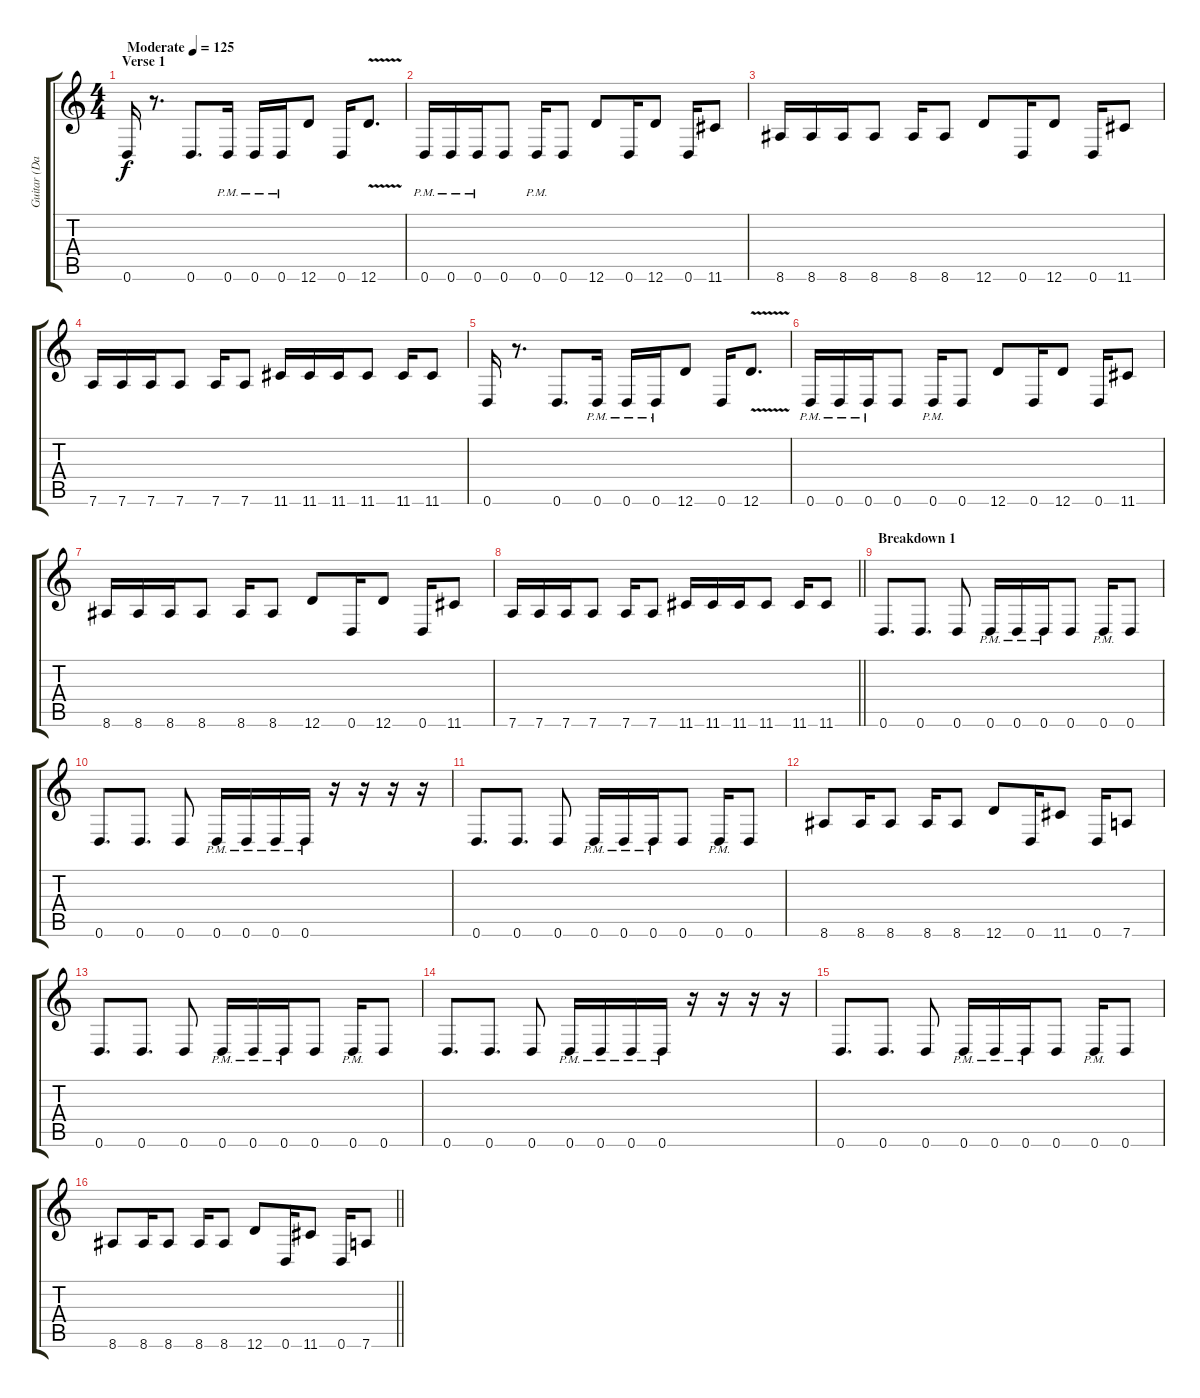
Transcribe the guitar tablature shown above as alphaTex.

\track ("Guitar (Dani)" "Guitar (Da") {instrument distortionguitar}
\staff {score tabs}
\tuning (E4 B3 G3 D3 A2 D2) {hide}
\ts (4 4)
\section ("" "Verse 1")
\tempo (125 "Moderate")
\clef g2
\ks c
0.6.16{dy f instrument distortionguitar} r.8{d} 0.6.8{d} 0.6{pm}.16 0.6{pm}.16 0.6{pm}.16 12.6.8 0.6.16 12.6{v}.8{d} |
0.6{pm}.16 0.6{pm}.16 0.6{pm}.16 0.6.8 0.6{pm}.16 0.6.8 12.6.8 0.6.16 12.6.8 0.6.16 11.6.8 |
8.6.16 8.6.16 8.6.16 8.6.8 8.6.16 8.6.8 12.6.8 0.6.16 12.6.8 0.6.16 11.6.8 |
7.6.16 7.6.16 7.6.16 7.6.8 7.6.16 7.6.8 11.6.16 11.6.16 11.6.16 11.6.8 11.6.16 11.6.8 |
0.6.16 r.8{d} 0.6.8{d} 0.6{pm}.16 0.6{pm}.16 0.6{pm}.16 12.6.8 0.6.16 12.6{v}.8{d} |
0.6{pm}.16 0.6{pm}.16 0.6{pm}.16 0.6.8 0.6{pm}.16 0.6.8 12.6.8 0.6.16 12.6.8 0.6.16 11.6.8 |
8.6.16 8.6.16 8.6.16 8.6.8 8.6.16 8.6.8 12.6.8 0.6.16 12.6.8 0.6.16 11.6.8 |
\barLineRight lightlight
7.6.16 7.6.16 7.6.16 7.6.8 7.6.16 7.6.8 11.6.16 11.6.16 11.6.16 11.6.8 11.6.16 11.6.8 |
\section ("" "Breakdown 1")
0.6.8{d} 0.6.8{d} 0.6.8 0.6{pm}.16 0.6{pm}.16 0.6{pm}.16 0.6.8 0.6{pm}.16 0.6.8 |
0.6.8{d} 0.6.8{d} 0.6.8 0.6{pm}.16 0.6{pm}.16 0.6{pm}.16 0.6{pm}.16 r.16 r.16 r.16 r.16 |
0.6.8{d} 0.6.8{d} 0.6.8 0.6{pm}.16 0.6{pm}.16 0.6{pm}.16 0.6.8 0.6{pm}.16 0.6.8 |
8.6.8 8.6.16 8.6.8 8.6.16 8.6.8 12.6.8 0.6.16 11.6.8 0.6.16 7.6.8 |
0.6.8{d} 0.6.8{d} 0.6.8 0.6{pm}.16 0.6{pm}.16 0.6{pm}.16 0.6.8 0.6{pm}.16 0.6.8 |
0.6.8{d} 0.6.8{d} 0.6.8 0.6{pm}.16 0.6{pm}.16 0.6{pm}.16 0.6{pm}.16 r.16 r.16 r.16 r.16 |
0.6.8{d} 0.6.8{d} 0.6.8 0.6{pm}.16 0.6{pm}.16 0.6{pm}.16 0.6.8 0.6{pm}.16 0.6.8 |
\barLineRight lightlight
8.6.8 8.6.16 8.6.8 8.6.16 8.6.8 12.6.8 0.6.16 11.6.8 0.6.16 7.6.8
